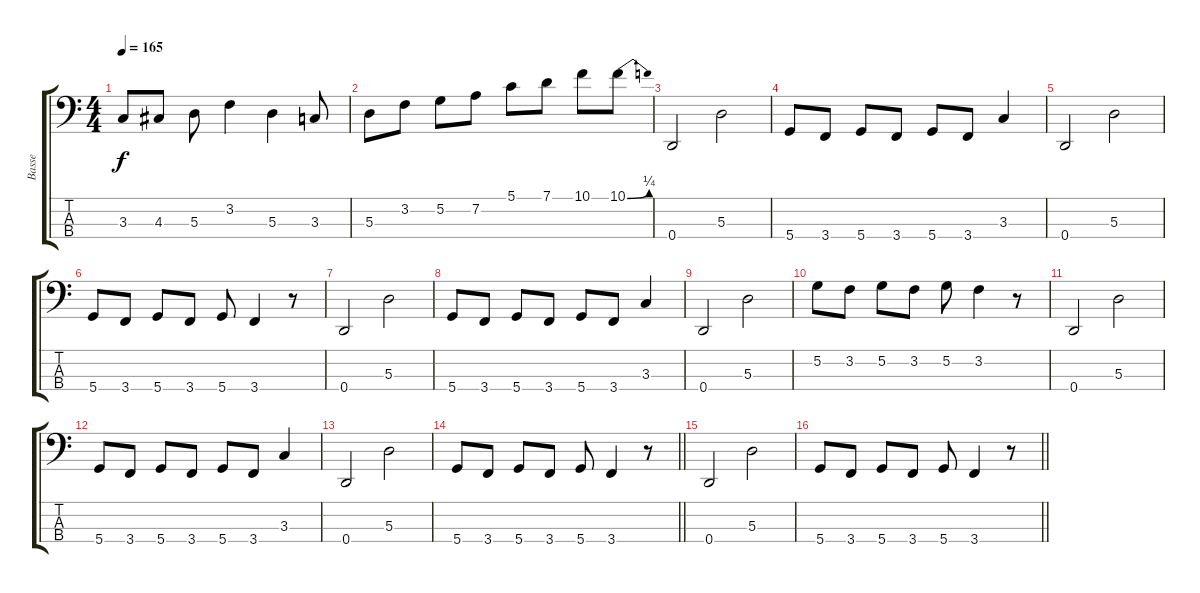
\track ("Basse" "Basse") {instrument electricbassfinger}
\staff {score tabs}
\tuning (G2 D2 A1 D1) {hide}
\ts (4 4)
\tempo 165
\clef f4
\ks c
3.3.8{dy f} 4.3.8 5.3.8 3.2.4 5.3.4 3.3.8 |
5.3.8 3.2.8 5.2.8 7.2.8 5.1.8 7.1.8 10.1.8 10.1{be (bend 0 0 60 1)}.8 |
0.4.2 5.3.2 |
5.4.8 3.4.8 5.4.8 3.4.8 5.4.8 3.4.8 3.3.4 |
0.4.2 5.3.2 |
5.4.8 3.4.8 5.4.8 3.4.8 5.4.8 3.4.4 r.8 |
0.4.2 5.3.2 |
5.4.8 3.4.8 5.4.8 3.4.8 5.4.8 3.4.8 3.3.4 |
0.4.2 5.3.2 |
5.2.8 3.2.8 5.2.8 3.2.8 5.2.8 3.2.4 r.8 |
0.4.2 5.3.2 |
5.4.8 3.4.8 5.4.8 3.4.8 5.4.8 3.4.8 3.3.4 |
0.4.2 5.3.2 |
\barLineRight lightlight
5.4.8 3.4.8 5.4.8 3.4.8 5.4.8 3.4.4 r.8 |
0.4.2 5.3.2 |
\barLineRight lightlight
5.4.8 3.4.8 5.4.8 3.4.8 5.4.8 3.4.4 r.8
